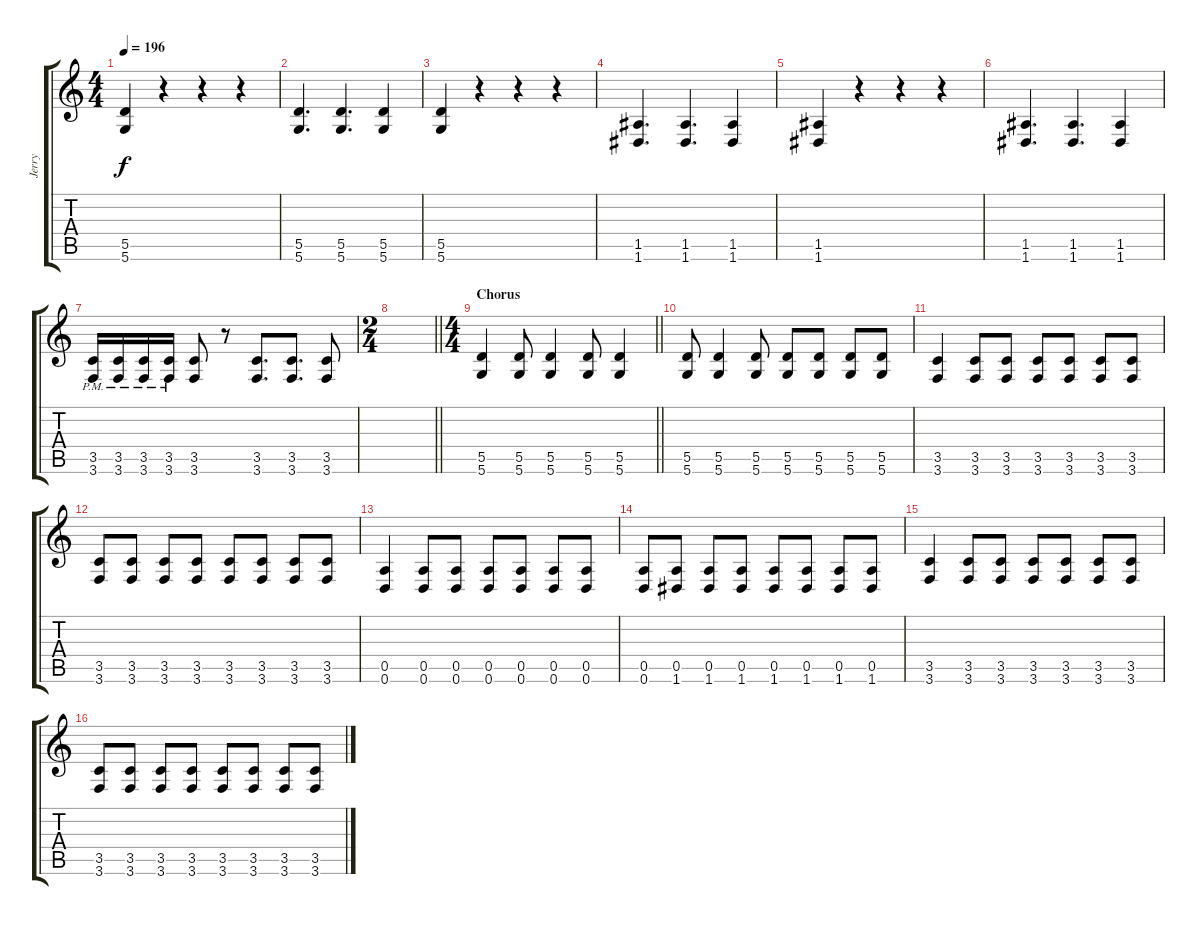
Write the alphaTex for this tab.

\track ("Jerry" "Jerry") {instrument distortionguitar}
\staff {score tabs}
\tuning (E4 B3 G3 D3 A2 D2) {hide}
\ts (4 4)
\tempo 196
\clef g2
\ks c
(5.5 5.6).4{dy f} r.4 r.4 r.4 |
(5.5 5.6).4{d} (5.5 5.6).4{d} (5.5 5.6).4 |
(5.5 5.6).4 r.4 r.4 r.4 |
(1.5 1.6).4{d} (1.5 1.6).4{d} (1.5 1.6).4 |
(1.5 1.6).4 r.4 r.4 r.4 |
(1.5 1.6).4{d} (1.5 1.6).4{d} (1.5 1.6).4 |
(3.5{pm} 3.6{pm}).16 (3.5{pm} 3.6{pm}).16 (3.5{pm} 3.6{pm}).16 (3.5{pm} 3.6{pm}).16 (3.5 3.6).8 r.8 (3.5 3.6).8{d} (3.5 3.6).8{d} (3.5 3.6).8 |
\ts (2 4)
\barLineRight lightlight
|
\ts (4 4)
\section ("" "Chorus")
\barLineRight lightlight
(5.5 5.6).4 (5.5 5.6).8 (5.5 5.6).4 (5.5 5.6).8 (5.5 5.6).4 |
(5.5 5.6).8 (5.5 5.6).4 (5.5 5.6).8 (5.5 5.6).8 (5.5 5.6).8 (5.5 5.6).8 (5.5 5.6).8 |
(3.5 3.6).4 (3.5 3.6).8 (3.5 3.6).8 (3.5 3.6).8 (3.5 3.6).8 (3.5 3.6).8 (3.5 3.6).8 |
(3.5 3.6).8 (3.5 3.6).8 (3.5 3.6).8 (3.5 3.6).8 (3.5 3.6).8 (3.5 3.6).8 (3.5 3.6).8 (3.5 3.6).8 |
(0.5 0.6).4 (0.5 0.6).8 (0.5 0.6).8 (0.5 0.6).8 (0.5 0.6).8 (0.5 0.6).8 (0.5 0.6).8 |
(0.5 0.6).8 (0.5 1.6).8 (0.5 1.6).8 (0.5 1.6).8 (0.5 1.6).8 (0.5 1.6).8 (0.5 1.6).8 (0.5 1.6).8 |
(3.5 3.6).4 (3.5 3.6).8 (3.5 3.6).8 (3.5 3.6).8 (3.5 3.6).8 (3.5 3.6).8 (3.5 3.6).8 |
(3.5 3.6).8 (3.5 3.6).8 (3.5 3.6).8 (3.5 3.6).8 (3.5 3.6).8 (3.5 3.6).8 (3.5 3.6).8 (3.5 3.6).8
